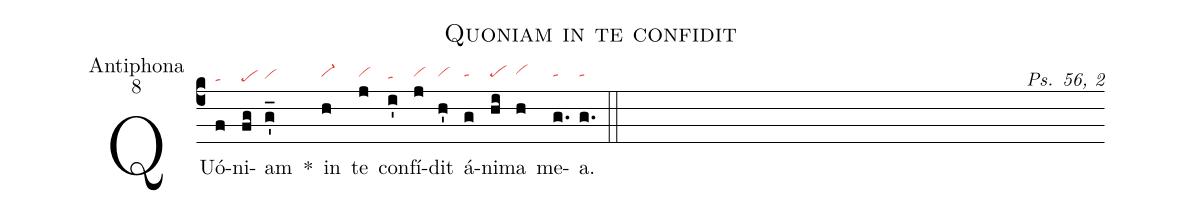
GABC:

name:Quoniam in te confidit;
office-part:Antiphona;
mode:8;
commentary:Ps. 56, 2;
nabc-lines:1;
%%
(c4)
QUó(f|ta)ni(fg|pe)am(g'_|vihg) *()
in(h|vi-hh) te(j|vihh) con(i'|tahg)fí(j|vihh)dit(h'|vihh) á(g|tahh)ni(hi|pehh)ma(h|vihi) me(g.|tahh)a.(g.|tahh) (::)
